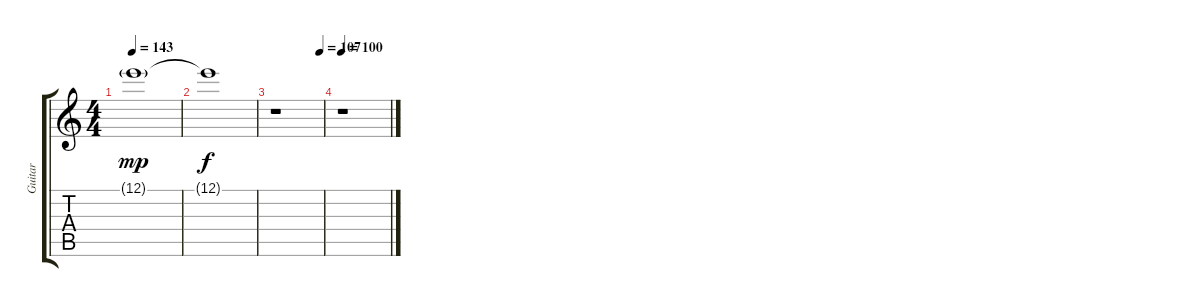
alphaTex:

\track ("Guitar" "Guitar") {instrument overdrivenguitar}
\staff {score tabs}
\tuning (E4 B3 G3 D3 A2 E2) {hide}
\ts (4 4)
\tempo 143
\clef g2
\ks c
12.1{g}.1{dy mp} |
12.1{t}.1{dy f} |
\tempo (107 0.9375)
r.1 |
\tempo 100
r.1
